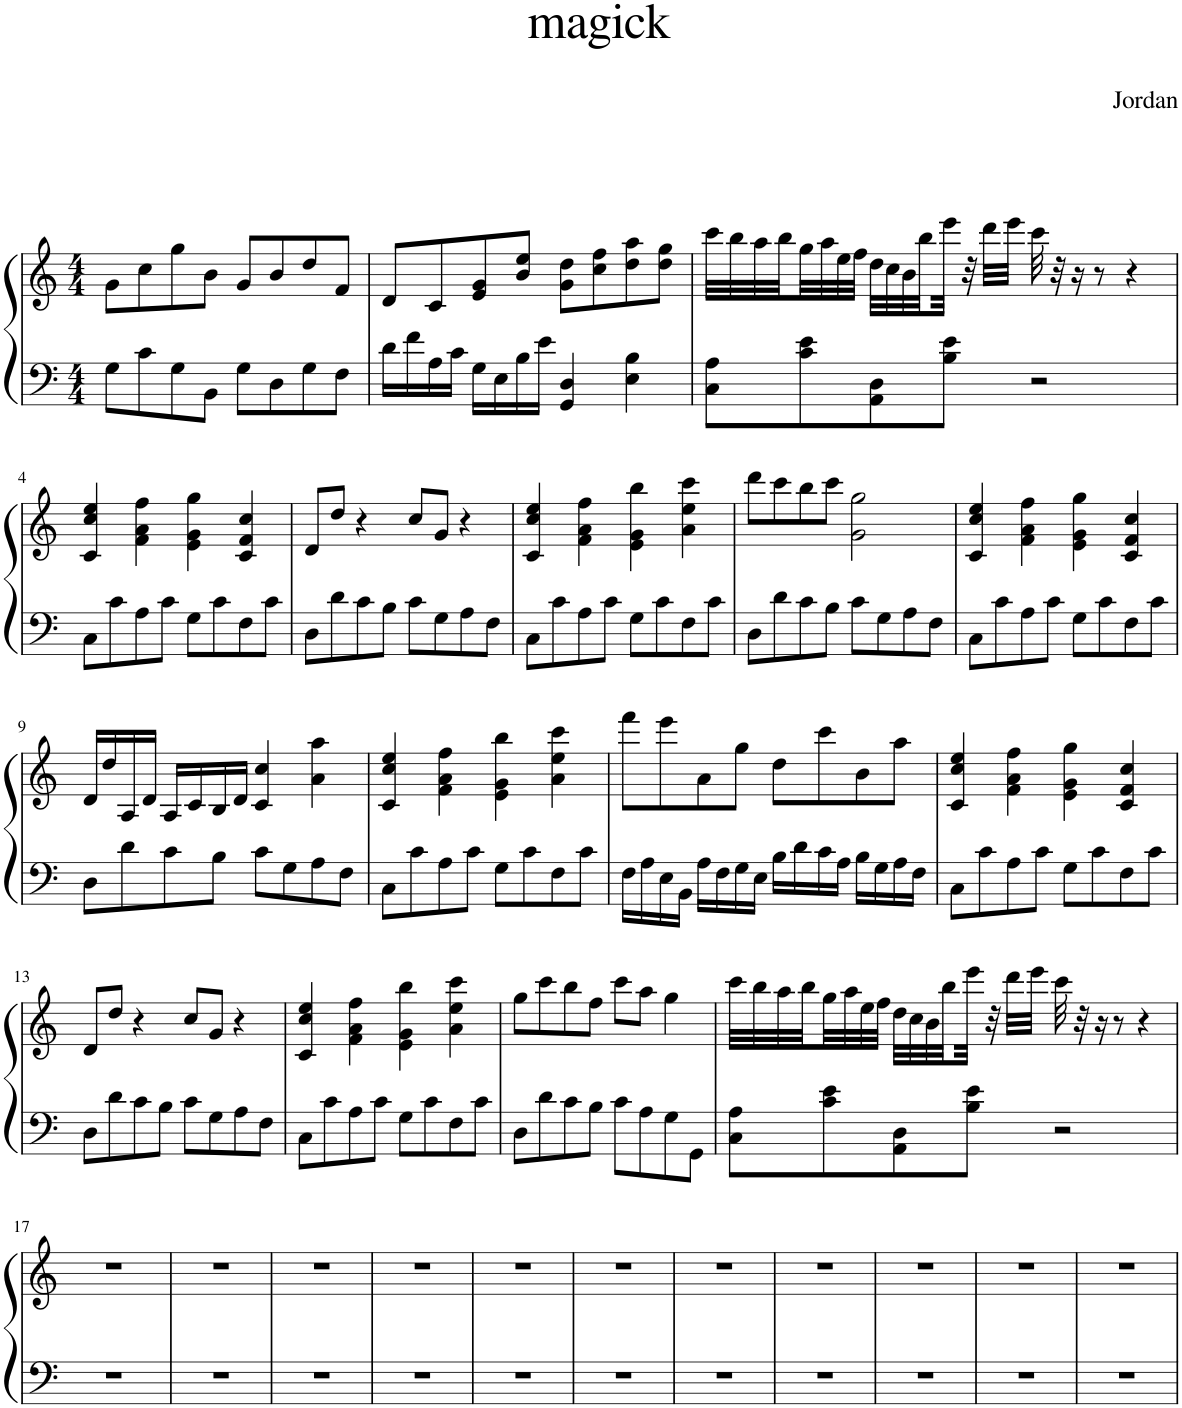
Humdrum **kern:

**kern	**kern
*part1	*part1
*staff2	*staff1
*I"Piano	*
*I'Pno.	*
*clefF4	*clefG2
*k[]	*k[]
*M4/4	*M4/4
=1	=1
8G\L	8g\L
8c\	8cc\
8G\	8gg\
8BB\J	8b\J
8G\L	8g/L
8D\	8b/
8G\	8dd/
8F\J	8f/J
=2	=2
16d\LL	8d/L
16f\	.
16A\	8c/
16c\JJ	.
16G\LL	8e/ 8g/
16E\	.
16B\	8b/ 8ee/J
16e\JJ	.
4GG/ 4D/	8g\ 8dd\L
.	8cc\ 8ff\
4E\ 4B\	8dd\ 8aa\
.	8dd\ 8gg\J
=3	=3
8C\ 8A\L	32ccc\LLL
.	32bb\
.	32aa\
.	32bb\
8c\ 8e\	32gg\
.	32aa\
.	32ee\
.	32ff\JJJ
8AA\ 8D\	32dd\LLL
.	32cc\
.	32b\
.	32bb\
8B\ 8e\J	32eee\JJJ
.	32r
.	32ddd\LLL
.	32eee\JJJ
2r	32ccc\
.	32r
.	16r
.	8r
.	4r
!!LO:LB:g=z
=4	=4
8C\L	4c/ 4cc/ 4ee/
8c\	.
8A\	4f\ 4a\ 4ff\
8c\J	.
8G\L	4e\ 4g\ 4gg\
8c\	.
8F\	4c/ 4f/ 4cc/
8c\J	.
=5	=5
8D\L	8d/L
8d\	8dd/J
8c\	4r
8B\J	.
8c\L	8cc/L
8G\	8g/J
8A\	4r
8F\J	.
=6	=6
8C\L	4c/ 4cc/ 4ee/
8c\	.
8A\	4f\ 4a\ 4ff\
8c\J	.
8G\L	4e\ 4g\ 4bb\
8c\	.
8F\	4a\ 4ee\ 4ccc\
8c\J	.
=7	=7
8D\L	8ddd\L
8d\	8ccc\
8c\	8bb\
8B\J	8ccc\J
8c\L	2g\ 2gg\
8G\	.
8A\	.
8F\J	.
=8	=8
8C\L	4c/ 4cc/ 4ee/
8c\	.
8A\	4f\ 4a\ 4ff\
8c\J	.
8G\L	4e\ 4g\ 4gg\
8c\	.
8F\	4c/ 4f/ 4cc/
8c\J	.
!!LO:LB:g=z
=9	=9
8D\L	16d/LL
.	16dd/
8d\	16A/
.	16d/JJ
8c\	16A/LL
.	16c/
8B\J	16B/
.	16d/JJ
8c\L	4c/ 4cc/
8G\	.
8A\	4a\ 4aa\
8F\J	.
=10	=10
8C\L	4c/ 4cc/ 4ee/
8c\	.
8A\	4f\ 4a\ 4ff\
8c\J	.
8G\L	4e\ 4g\ 4bb\
8c\	.
8F\	4a\ 4ee\ 4ccc\
8c\J	.
=11	=11
16F\LL	8fff\L
16A\	.
16E\	8eee\
16BB\JJ	.
16A\LL	8a\
16F\	.
16G\	8gg\J
16E\JJ	.
16B\LL	8dd\L
16d\	.
16c\	8ccc\
16A\JJ	.
16B\LL	8b\
16G\	.
16A\	8aa\J
16F\JJ	.
=12	=12
8C\L	4c/ 4cc/ 4ee/
8c\	.
8A\	4f\ 4a\ 4ff\
8c\J	.
8G\L	4e\ 4g\ 4gg\
8c\	.
8F\	4c/ 4f/ 4cc/
8c\J	.
!!LO:LB:g=z
=13	=13
8D\L	8d/L
8d\	8dd/J
8c\	4r
8B\J	.
8c\L	8cc/L
8G\	8g/J
8A\	4r
8F\J	.
=14	=14
8C\L	4c/ 4cc/ 4ee/
8c\	.
8A\	4f\ 4a\ 4ff\
8c\J	.
8G\L	4e\ 4g\ 4bb\
8c\	.
8F\	4a\ 4ee\ 4ccc\
8c\J	.
=15	=15
8D\L	8gg\L
8d\	8ccc\
8c\	8bb\
8B\J	8ff\J
8c\L	8ccc\L
8A\	8aa\J
8G\	4gg\
8GG\J	.
=16	=16
8C\ 8A\L	32ccc\LLL
.	32bb\
.	32aa\
.	32bb\
8c\ 8e\	32gg\
.	32aa\
.	32ee\
.	32ff\JJJ
8AA\ 8D\	32dd\LLL
.	32cc\
.	32b\
.	32bb\
8B\ 8e\J	32eee\JJJ
.	32r
.	32ddd\LLL
.	32eee\JJJ
2r	32ccc\
.	32r
.	16r
.	8r
.	4r
!!LO:LB:g=z
=17	=17
1r	1r
=18	=18
1r	1r
=19	=19
1r	1r
=20	=20
1r	1r
=21	=21
1r	1r
=22	=22
1r	1r
=23	=23
1r	1r
=24	=24
1r	1r
=25	=25
1r	1r
=26	=26
1r	1r
=27	=27
1r	1r
=	=
*-	*-
